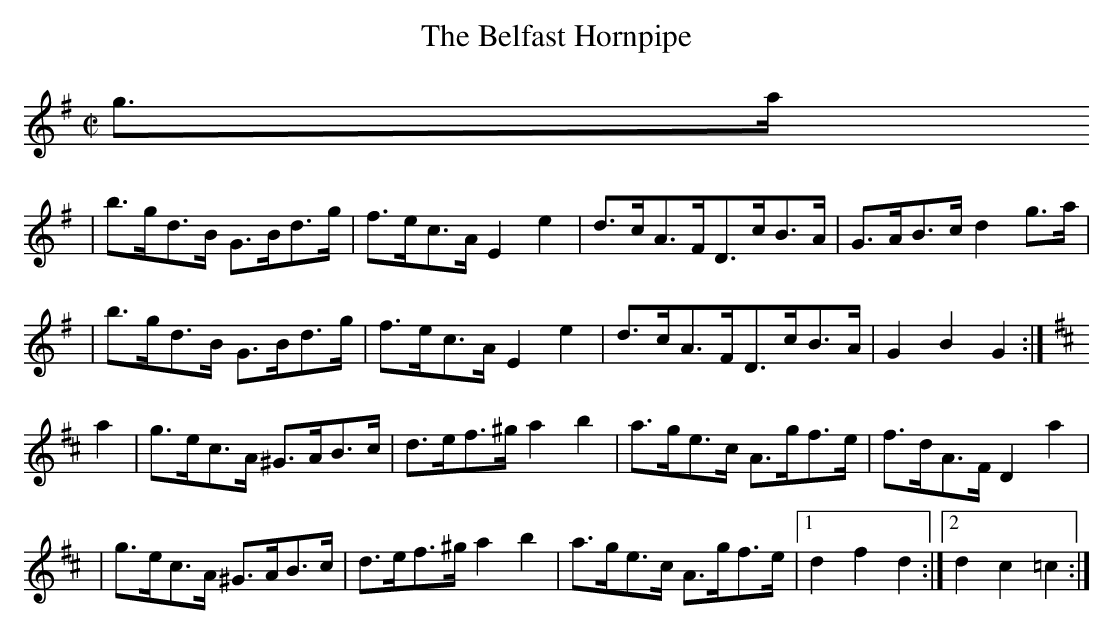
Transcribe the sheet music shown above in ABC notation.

X:1
T: The Belfast Hornpipe
M: C|
L: 1/8
K: G
g>a
| b>gd>B G>Bd>g | f>ec>A E2 e2 | d>cA>FD>cB>A | G>AB>c d2 g>a |
| b>gd>B G>Bd>g | f>ec>A E2 e2 | d>cA>FD>cB>A | G2 B2 G2 :|
K: D
a2
| g>ec>A ^G>AB>c | d>ef>^g a2 b2 | a>ge>c A>gf>e | f>dA>F D2a2 |
| g>ec>A ^G>AB>c | d>ef>^g a2 b2 | a>ge>c A>gf>e |1 d2 f2 d2 :|2 d2 c2 =c2 :|
